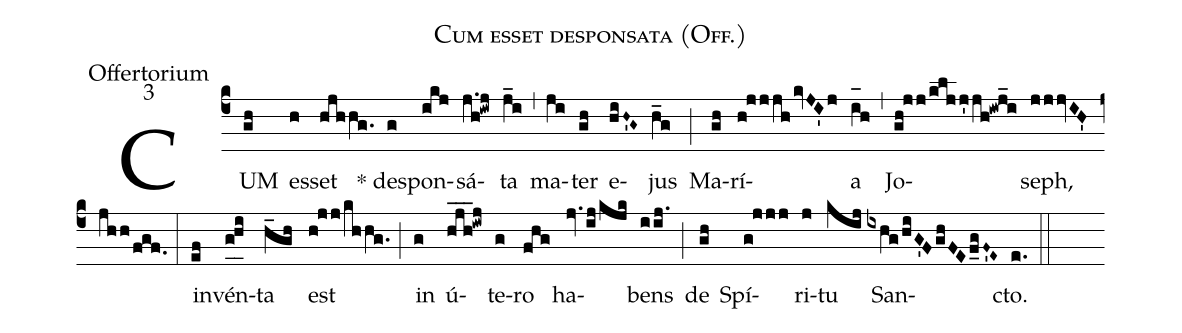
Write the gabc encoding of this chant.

name:Cum esset desponsata (Off.);
office-part:Offertorium;
mode:3;
%%
(c4) CUM(gh) es(h)set(hjhhg.) * de(g)spon(ikj)sá(j.h!iwj)ta(j_i) (,) ma(ji)ter(gh) e(hiH~'G~)jus(h_g) (;) Ma(gh)rí(h!jjjhkvJI'j)a(i_[oh:h]h) (,) Jo(gh!jj/kljj'jh!iwj_i)seph,(jjjvIH'jhh/fgf.) (:) in(ef)vén(g_0[uh:l]h_[uh:l]i)ta(h_gh) est(h!jj/khhg.) (;) in(g) ú(hjh___!iwj)te(g)ro(fhg) ha(jv.ij/kjk)bens(iij.) (;) de(gh) Spí(g!jjj)ri(j)tu(kij) San(ixhg/hiG'FghFEf_gF~'E~)cto.(e.) (::)
